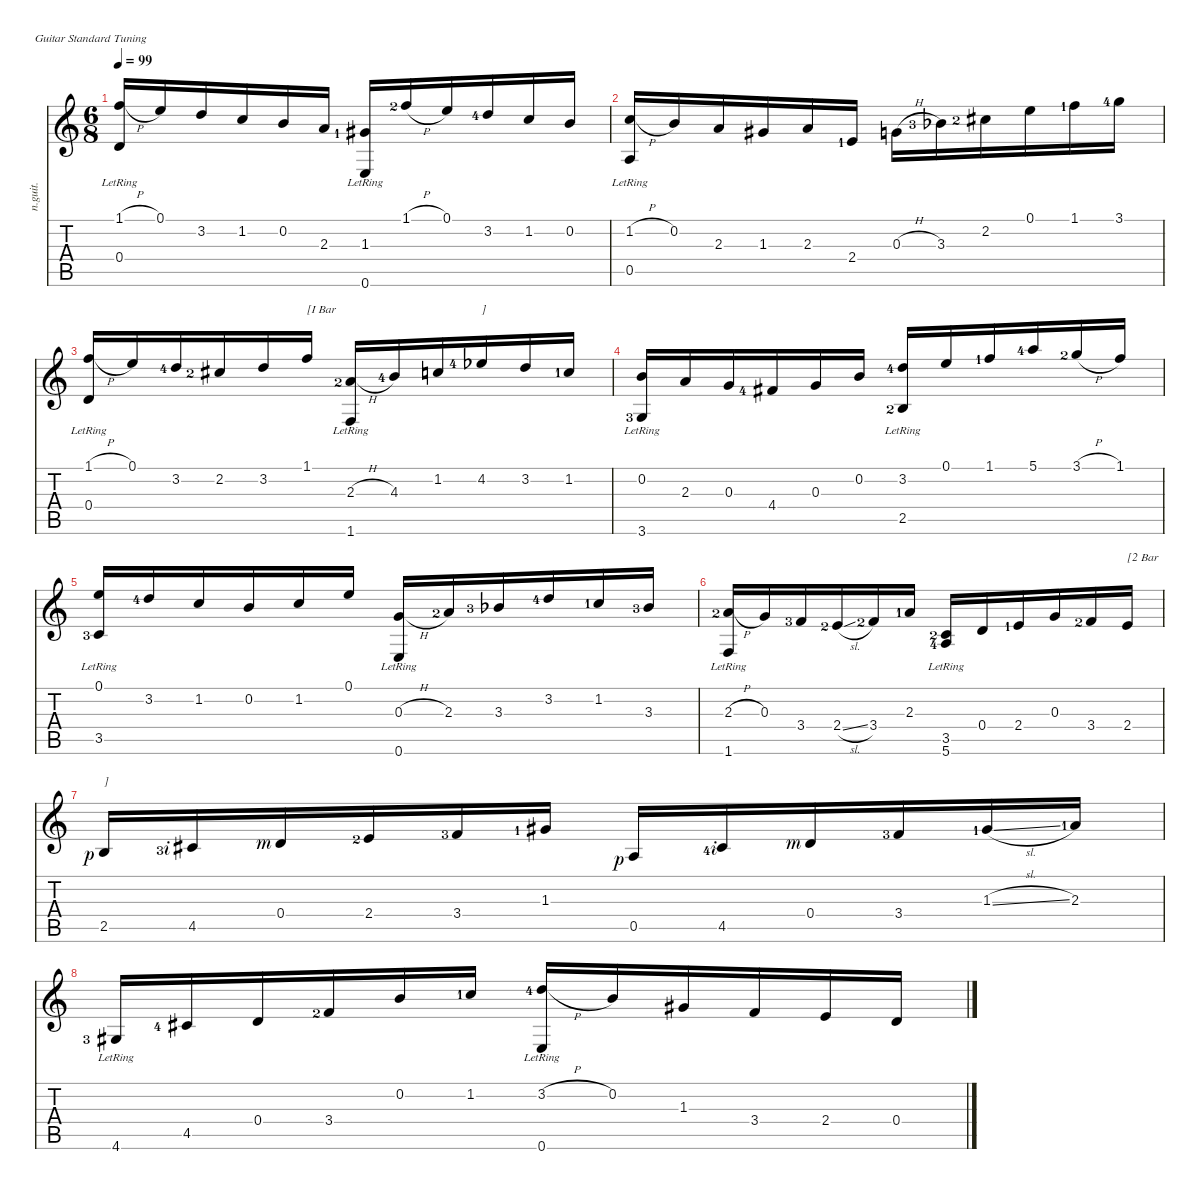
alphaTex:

\defaultSystemsLayout 4
\hideDynamics
\bracketExtendMode nobrackets
\track ("Nylon Guitar" "n.guit.") {instrument acousticguitarnylon}
\staff {score tabs}
\tuning (E4 B3 G3 D3 A2 E2)
\ts (6 8)
\tempo 99
\clef g2
\ks c
(1.1{h} 0.4{lr}).16{dy mf beam Up} 0.1.16{beam Up} 3.2.16{beam Up} 1.2.16{beam Up} 0.2.16{beam Up} 2.3.16{beam Up} (1.3{lr lf 2 acc #} 0.6{lr}).16{beam Up} 1.1{h lf 3}.16{beam Up} 0.1.16{beam Up} 3.2{lf 5}.16{beam Up} 1.2.16{beam Up} 0.2.16{beam Up} |
(1.2{h} 0.5{lr}).16{beam Up} 0.2.16{beam Up} 2.3.16{beam Up} 1.3{acc #}.16{beam Up} 2.3.16{beam Up} 2.4{lf 2}.16{beam Up} 0.3{h}.16{beam Down} 3.3{lf 4 acc b}.16{beam Down} 2.2{lf 3 acc #}.16{beam Down} 0.1.16{beam Down} 1.1{lf 2}.16{beam Down} 3.1{lf 5}.16{beam Down} |
(1.1{h} 0.4{lr}).16{beam Up} 0.1.16{beam Up} 3.2{lf 5}.16{beam Up} 2.2{lf 3 acc #}.16{beam Up} 3.2.16{beam Up} 1.1.16{txt "[I Bar" beam Up} (2.3{h lf 3} 1.6{lr}).16{beam Up} 4.3{lf 5}.16{beam Up} 1.2.16{beam Up} 4.2{lf 5 acc b}.16{txt "]" beam Up} 3.2.16{beam Up} 1.2{lf 2}.16{beam Up} |
(0.2 3.6{lr lf 4}).16{beam Up} 2.3.16{beam Up} 0.3.16{beam Up} 4.4{lf 5 acc #}.16{beam Up} 0.3.16{beam Up} 0.2.16{beam Up} (3.2{lf 5} 2.5{lr lf 3}).16{beam Up} 0.1.16{beam Up} 1.1{lf 2}.16{beam Up} 5.1{lf 5}.16{beam Up} 3.1{h lf 3}.16{beam Up} 1.1.16{beam Up} |
(0.1 3.5{lr lf 4}).16{beam Up} 3.2{lf 5}.16{beam Up} 1.2.16{beam Up} 0.2.16{beam Up} 1.2.16{beam Up} 0.1.16{beam Up} (0.3{h} 0.6{lr}).16{beam Up} 2.3{lf 3}.16{beam Up} 3.3{lf 4 acc b}.16{beam Up} 3.2{lf 5}.16{beam Up} 1.2{lf 2}.16{beam Up} 3.3{lf 4 acc b}.16{beam Up} |
(2.3{h lf 3} 1.6{lr}).16{beam Up} 0.3.16{beam Up} 3.4{lf 4}.16{beam Up} 2.4{sl lf 3}.16{beam Up} 3.4{lf 3}.16{beam Up} 2.3{lf 2}.16{beam Up} (3.5{lf 3} 5.6{lr lf 5}).16{beam Up} 0.4.16{beam Up} 2.4{lf 2}.16{beam Up} 0.3.16{beam Up} 3.4{lf 3}.16{beam Up} 2.4.16{txt "[2 Bar" beam Up} |
2.5{rf 1}.16{txt "]" beam Up} 4.5{lf 4 rf 2 acc #}.16{beam Up} 0.4{rf 3}.16{beam Up} 2.4{lf 3}.16{beam Up} 3.4{lf 4}.16{beam Up} 1.3{lf 2 acc #}.16{beam Up} 0.5{rf 1}.16{beam Up} 4.5{lf 5 rf 2 acc #}.16{beam Up} 0.4{rf 3}.16{beam Up} 3.4{lf 4}.16{beam Up} 1.3{sl lf 2 acc #}.16{beam Up} 2.3{lf 2}.16{beam Up} |
4.6{lr lf 4 acc #}.16{beam Up} 4.5{lf 5 acc #}.16{beam Up} 0.4.16{beam Up} 3.4{lf 3}.16{beam Up} 0.2.16{beam Up} 1.2{lf 2}.16{beam Up} (3.2{h lf 5} 0.6{lr}).16{beam Up} 0.2.16{beam Up} 1.3{acc #}.16{beam Up} 3.4.16{beam Up} 2.4.16{beam Up} 0.4.16{beam Up}
